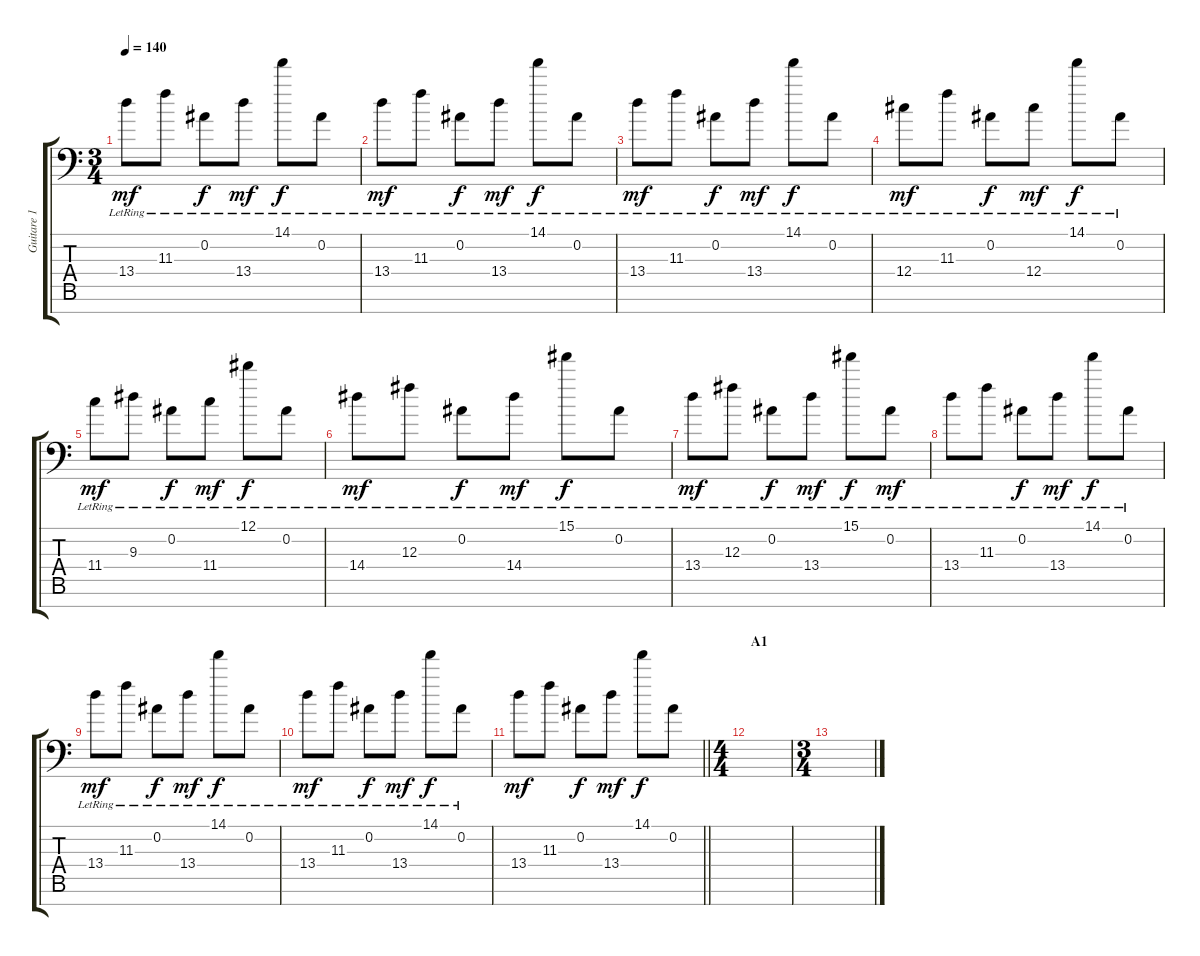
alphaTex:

\track ("Guitare 1" "Guitare 1") {instrument electricguitarjazz}
\staff {score tabs}
\tuning (Eb4 Bb3 Gb3 Db3 Ab2 Eb2 Bb1) {hide}
\ts (3 4)
\tempo 140
\clef f4
\ks c
13.4{lr}.8{dy mf} 11.3{lr}.8 0.2{lr}.8{dy f} 13.4{lr}.8{dy mf} 14.1{lr}.8{dy f} 0.2{lr}.8 |
13.4{lr}.8{dy mf} 11.3{lr}.8 0.2{lr}.8{dy f} 13.4{lr}.8{dy mf} 14.1{lr}.8{dy f} 0.2{lr}.8 |
13.4{lr}.8{dy mf} 11.3{lr}.8 0.2{lr}.8{dy f} 13.4{lr}.8{dy mf} 14.1{lr}.8{dy f} 0.2{lr}.8 |
12.4{lr}.8{dy mf} 11.3{lr}.8 0.2{lr}.8{dy f} 12.4{lr}.8{dy mf} 14.1{lr}.8{dy f} 0.2{lr}.8 |
11.4{lr}.8{dy mf} 9.3{lr}.8 0.2{lr}.8{dy f} 11.4{lr}.8{dy mf} 12.1{lr}.8{dy f} 0.2{lr}.8 |
14.4{lr}.8{dy mf} 12.3{lr}.8 0.2{lr}.8{dy f} 14.4{lr}.8{dy mf} 15.1{lr}.8{dy f} 0.2{lr}.8 |
13.4{lr}.8{dy mf} 12.3{lr}.8 0.2{lr}.8{dy f} 13.4{lr}.8{dy mf} 15.1{lr}.8{dy f} 0.2{lr}.8{dy mf} |
13.4{lr}.8 11.3{lr}.8 0.2{lr}.8{dy f} 13.4{lr}.8{dy mf} 14.1{lr}.8{dy f} 0.2{lr}.8 |
13.4{lr}.8{dy mf} 11.3{lr}.8 0.2{lr}.8{dy f} 13.4{lr}.8{dy mf} 14.1{lr}.8{dy f} 0.2{lr}.8 |
13.4{lr}.8{dy mf} 11.3{lr}.8 0.2{lr}.8{dy f} 13.4{lr}.8{dy mf} 14.1{lr}.8{dy f} 0.2{lr}.8 |
\barLineRight lightlight
13.4.8{dy mf} 11.3.8 0.2.8{dy f} 13.4.8{dy mf} 14.1.8{dy f} 0.2.8 |
\ts (4 4)
\section ("" "A1")
|
\ts (3 4)
